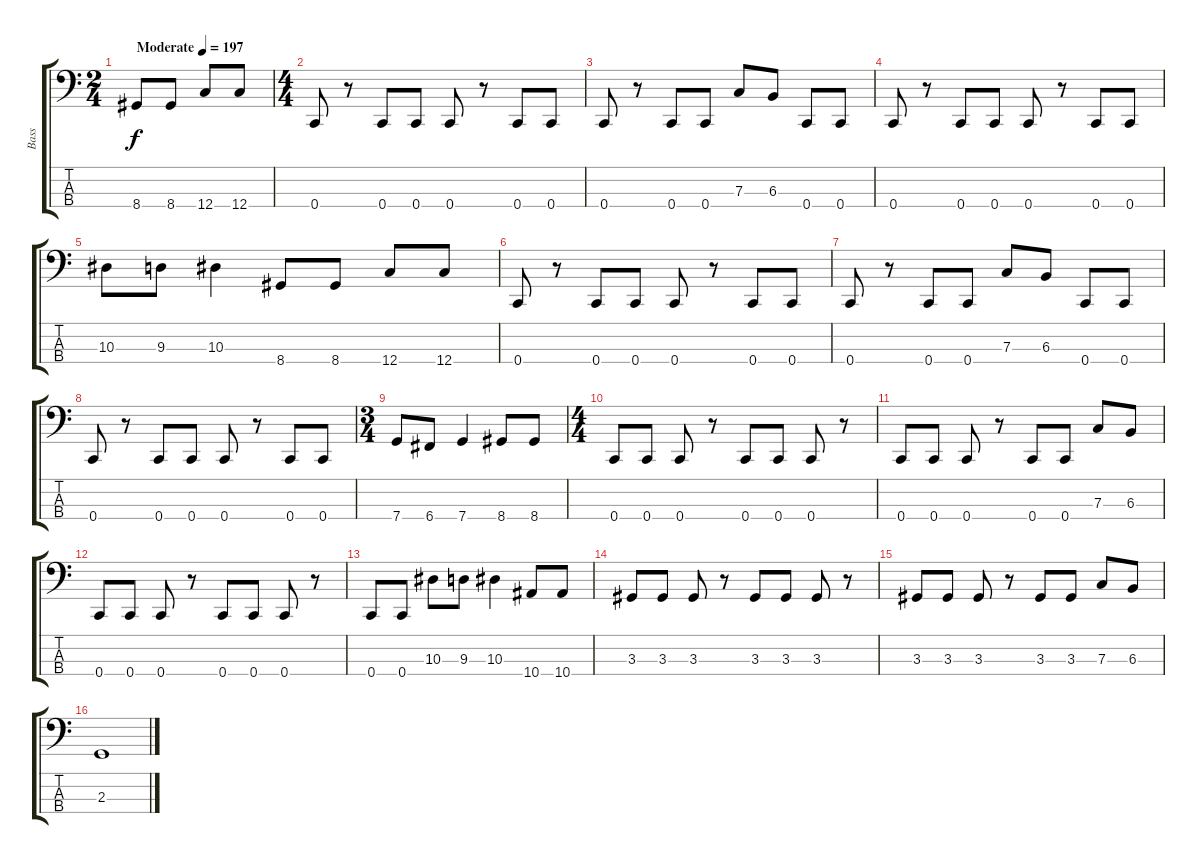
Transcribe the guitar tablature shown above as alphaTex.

\track ("Bass" "Bass") {instrument electricbasspick}
\staff {score tabs}
\tuning (Eb2 Bb1 F1 C1) {hide}
\ts (2 4)
\tempo (197 "Moderate")
\clef f4
\ks c
8.4.8{dy f instrument electricbasspick} 8.4.8 12.4.8 12.4.8 |
\ts (4 4)
0.4.8 r.8 0.4.8 0.4.8 0.4.8 r.8 0.4.8 0.4.8 |
0.4.8 r.8 0.4.8 0.4.8 7.3.8 6.3.8 0.4.8 0.4.8 |
0.4.8 r.8 0.4.8 0.4.8 0.4.8 r.8 0.4.8 0.4.8 |
10.3.8 9.3.8 10.3.4 8.4.8 8.4.8 12.4.8 12.4.8 |
0.4.8 r.8 0.4.8 0.4.8 0.4.8 r.8 0.4.8 0.4.8 |
0.4.8 r.8 0.4.8 0.4.8 7.3.8 6.3.8 0.4.8 0.4.8 |
0.4.8 r.8 0.4.8 0.4.8 0.4.8 r.8 0.4.8 0.4.8 |
\ts (3 4)
7.4.8 6.4.8 7.4.4 8.4.8 8.4.8 |
\ts (4 4)
0.4.8 0.4.8 0.4.8 r.8 0.4.8 0.4.8 0.4.8 r.8 |
0.4.8 0.4.8 0.4.8 r.8 0.4.8 0.4.8 7.3.8 6.3.8 |
0.4.8 0.4.8 0.4.8 r.8 0.4.8 0.4.8 0.4.8 r.8 |
0.4.8 0.4.8 10.3.8 9.3.8 10.3.4 10.4.8 10.4.8 |
3.3.8 3.3.8 3.3.8 r.8 3.3.8 3.3.8 3.3.8 r.8 |
3.3.8 3.3.8 3.3.8 r.8 3.3.8 3.3.8 7.3.8 6.3.8 |
2.3.1
